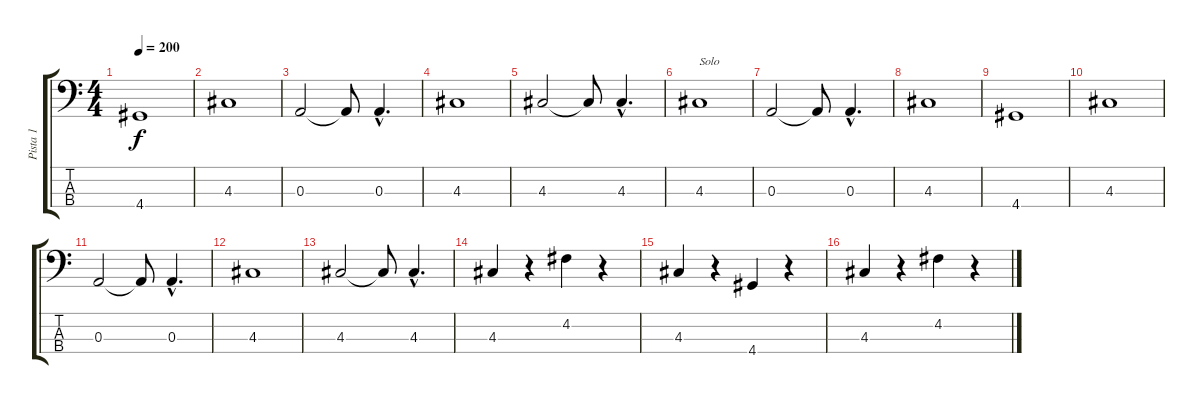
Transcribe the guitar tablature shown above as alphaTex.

\track ("Pista 1" "Pista 1") {instrument electricbassfinger}
\staff {score tabs}
\tuning (G2 D2 A1 E1) {hide}
\ts (4 4)
\tempo 200
\clef f4
\ks c
4.4.1{dy f} |
4.3.1 |
0.3.2 0.3{t}.8 0.3{hac}.4{d} |
4.3.1 |
4.3.2 4.3{t}.8 4.3{hac}.4{d} |
4.3.1{txt "Solo"} |
0.3.2 0.3{t}.8 0.3{hac}.4{d} |
4.3.1 |
4.4.1 |
4.3.1 |
0.3.2 0.3{t}.8 0.3{hac}.4{d} |
4.3.1 |
4.3.2 4.3{t}.8 4.3{hac}.4{d} |
4.3.4 r.4 4.2.4 r.4 |
4.3.4 r.4 4.4.4 r.4 |
4.3.4 r.4 4.2.4 r.4
